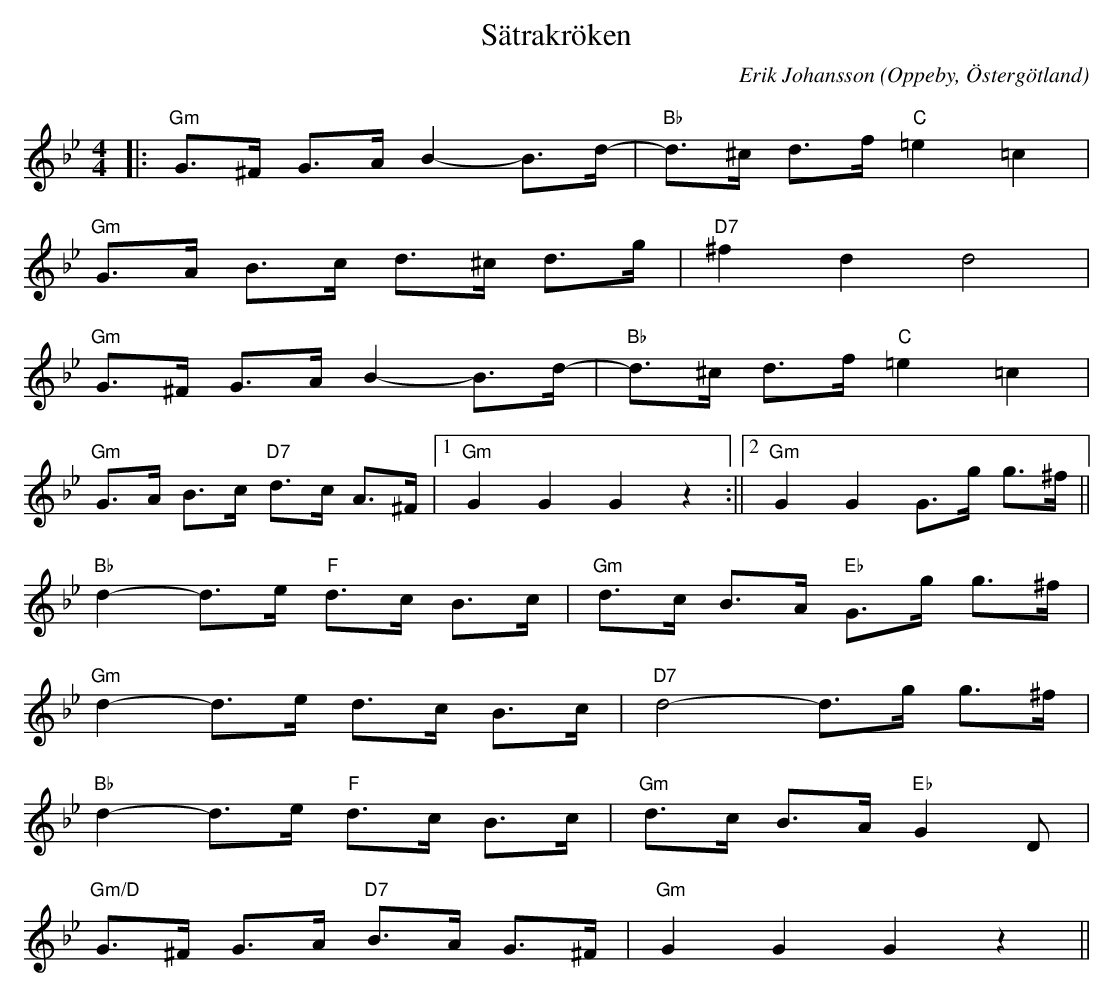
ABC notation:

X:1
T:Sätrakröken
C:Erik Johansson
O:Oppeby, Östergötland
Q:130
M:4/4
L:1/8
K:Gm
|:"Gm"G>^F G>A B2-B>d-|"Bb" d>^c d>f"C" =e2 =c2|
  "Gm"G>A B>c d>^c d>g|"D7" ^f2 d2 d4 |
  "Gm"G>^F G>A B2-B>d-|"Bb" d>^c d>f"C" =e2 =c2|
  "Gm"G>A B>c "D7"d>c A>^F|1"Gm" G2 G2 G2 z2 :||2 "Gm" G2 G2 G>g g>^f ||
  "Bb" d2-d>e "F" d>c B>c | "Gm" d>c B>A "Eb" G>g g>^f |
  "Gm" d2-d>e  d>c B>c | "D7" d4-d>g g>^f |
  "Bb" d2-d>e "F" d>c B>c | "Gm" d>c B>A "Eb" G2 D |
  "Gm/D" G>^F G>A "D7" B>A G>^F | "Gm" G2 G2 G2 z2 ||
